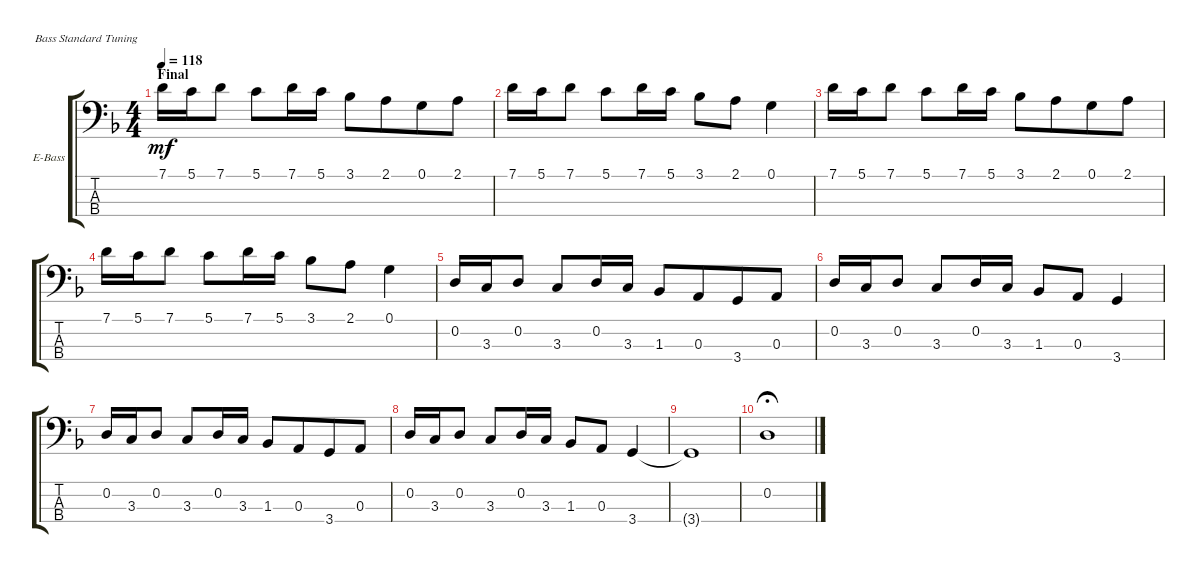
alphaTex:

\defaultSystemsLayout 4
\bracketExtendMode groupsimilarinstruments
\firstSystemTrackNameOrientation horizontal
\otherSystemsTrackNameOrientation horizontal
\track ("Electric Bass" "E-Bass") {instrument electricbassfinger}
\staff {score tabs}
\tuning (G2 D2 A1 E1)
\ts (4 4)
\section ("" "Final")
\tempo 118
\clef f4
\scale
0.333333
\ks f
7.1.16{dy mf} 5.1.16 7.1.8 5.1.8 7.1.16 5.1.16 3.1.8 2.1.8{beam merge} 0.1.8 2.1.8 |
\scale
0.333333 7.1.16 5.1.16 7.1.8 5.1.8 7.1.16 5.1.16 3.1.8 2.1.8{beam merge} 0.1.4 |
\scale
0.333333 7.1.16 5.1.16 7.1.8 5.1.8 7.1.16 5.1.16 3.1.8 2.1.8{beam merge} 0.1.8 2.1.8 |
\scale
0.333333 7.1.16 5.1.16 7.1.8 5.1.8 7.1.16 5.1.16 3.1.8 2.1.8{beam merge} 0.1.4 |
\scale
0.333333 0.2.16 3.3.16 0.2.8 3.3.8 0.2.16 3.3.16 1.3.8 0.3.8{beam merge} 3.4.8 0.3.8 |
\scale
0.333333 0.2.16 3.3.16 0.2.8 3.3.8 0.2.16 3.3.16 1.3.8 0.3.8{beam merge} 3.4.4 |
\scale
0.333333 0.2.16 3.3.16 0.2.8 3.3.8 0.2.16 3.3.16 1.3.8 0.3.8{beam merge} 3.4.8 0.3.8 |
0.2.16 3.3.16 0.2.8 3.3.8 0.2.16 3.3.16 1.3.8 0.3.8{beam merge} 3.4.4 |
3.4{t}.1 |
0.2.1{fermata (medium 0.5)}
